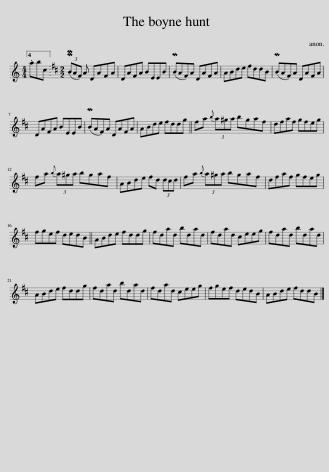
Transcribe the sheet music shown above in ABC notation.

X:1
L:1/8
M:4/4
I:linebreak $
K:C
V:1 treble
V:1
 .abc ||[K:Bmin][M:2/2] (3(MBAF) A DAFA | DAFA BEEB | (MBAF)A DAFA | ABde fddB | %5
 (MBAF)A DAFA |$ DAFA BEEB | (MBAF)A DAFA | ABde fddg || fa{b} (3a^ga bgaf | %10
 dfaf gfeg |$ fa{b} (3a^ga bgaf | ABde fd (3dcd | fa{b} (3a^ga bgaf | dfaf gfeg |$ %15
 fgef dedB || ABde fddg | fdad bdad | fdad ceeg | fdad bdad |$ %20
 ABde fddg | fdad bdad | fdad ceeg | fgef dedB | ABde fddB |] %25
